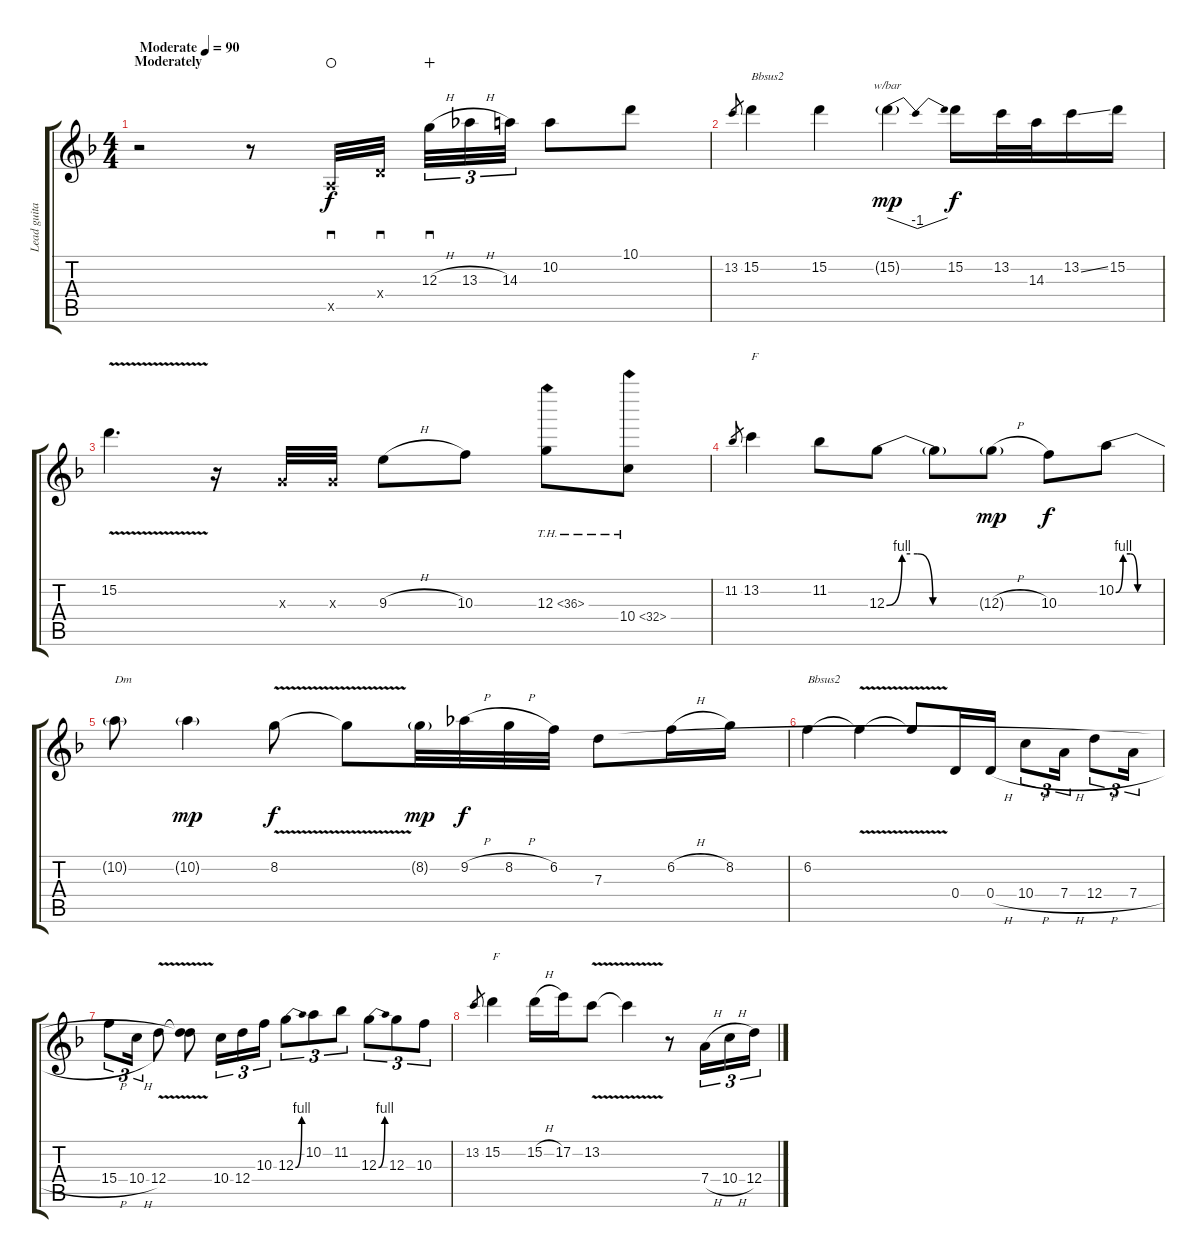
\track ("Lead guitar 1" "Lead guita") {instrument distortionguitar}
\staff {score tabs}
\tuning (E4 B3 G3 D3 A2 E2) {hide}
\ts (4 4)
\section ("" "Moderately")
\tempo (90 "Moderate")
\clef g2
\ks f
r.2{dy f instrument distortionguitar} r.8 0.5{x}.32{sd waho} 0.4{x}.32{sd beam splitsecondary} 12.3{h}.32{sd tu (3 2) wahc} 13.3{h}.32{tu (3 2)} 14.3.32{tu (3 2)} 10.2.8 10.1.8 |
13.2.8{gr} 15.2.4{txt "Bbsus2"} 15.2.4 15.2{g}.4{tbe (dip default 0 0 30 -4 60 0) dy mp} 15.2.16{dy f} 13.2.32 14.3.32 13.2{ss}.16 15.2.16{txt ""} |
15.2{v}.4{d} r.16 0.3{x}.32 0.3{x}.32 9.3{h}.8 10.3.8 12.3{th 24}.8 10.4{th 22}.8 |
11.2.8{gr} 13.2.4{txt "F"} 11.2.8 12.3{be (custom 0 0 10 4 20 4 30 0 60 0)}.8 12.3{t}.8 12.3{h g}.8{dy mp} 10.3.8{dy f} 10.2{be (custom 0 0 10 4 20 4 30 0 60 0)}.8 |
10.2{t}.8{txt "Dm"} 10.2{g}.4{dy mp} 8.2{v}.8{dy f} 8.2{t}.8 8.2{g}.32{dy mp} 9.2{h}.32{dy f} 8.2{h}.32 6.2.32 7.3.8 6.2{h}.16 8.2.16 |
6.2.4{txt "Bbsus2"} 6.2{v t}.4 6.2{t}.8 0.4.16 0.4{h}.16 10.4{h}.8{tu (3 2)} 7.4{h}.16{tu (3 2)} 12.4{h}.8{tu (3 2)} 7.4{h}.16{tu (3 2)} |
15.4{h}.8{tu (3 2)} 10.4{h}.16{tu (3 2)} 12.4{v}.8 (7.3{t} 12.4{t}).8 10.4.16{tu (3 2)} 12.4.16{tu (3 2)} 10.3.16{tu (3 2)} 12.3{be (bend 0 0 60 4)}.8{tu (3 2)} 10.2.8{tu (3 2)} 11.2.8{tu (3 2)} 12.3{be (bend 0 0 60 4)}.8{tu (3 2)} 12.3.8{tu (3 2)} 10.3.8{tu (3 2)} |
13.2.8{gr} 15.2.4{txt "F"} 15.2{h}.16 17.2.16 13.2{v}.8 13.2{t}.4 r.8 7.4{h}.16{tu (3 2)} 10.4{h}.16{tu (3 2)} 12.4.16{tu (3 2)}
